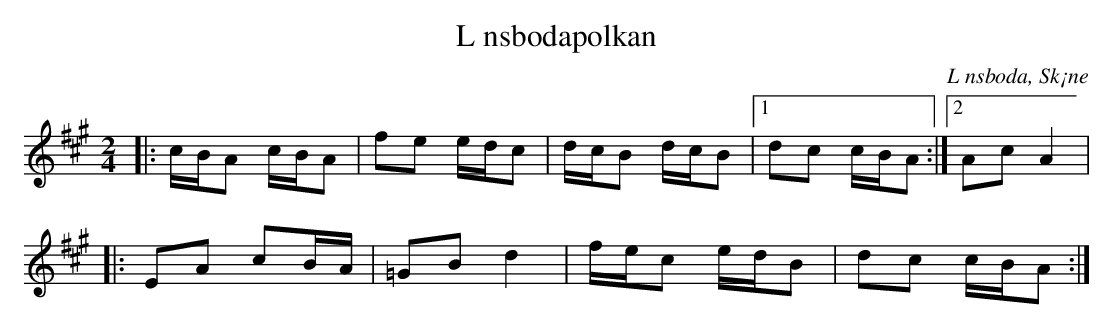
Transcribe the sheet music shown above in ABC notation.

X:1
T:L nsbodapolkan
O:L nsboda, Sk¡ne
M:2/4
L:1/8
K:A
|: c/B/A c/B/A | fe e/d/c | d/c/B d/c/B |1 dc c/B/A :|2 Ac A2 |
|:EA cB/A/ | =GB d2 | f/e/c e/d/B | dc c/B/A :|
